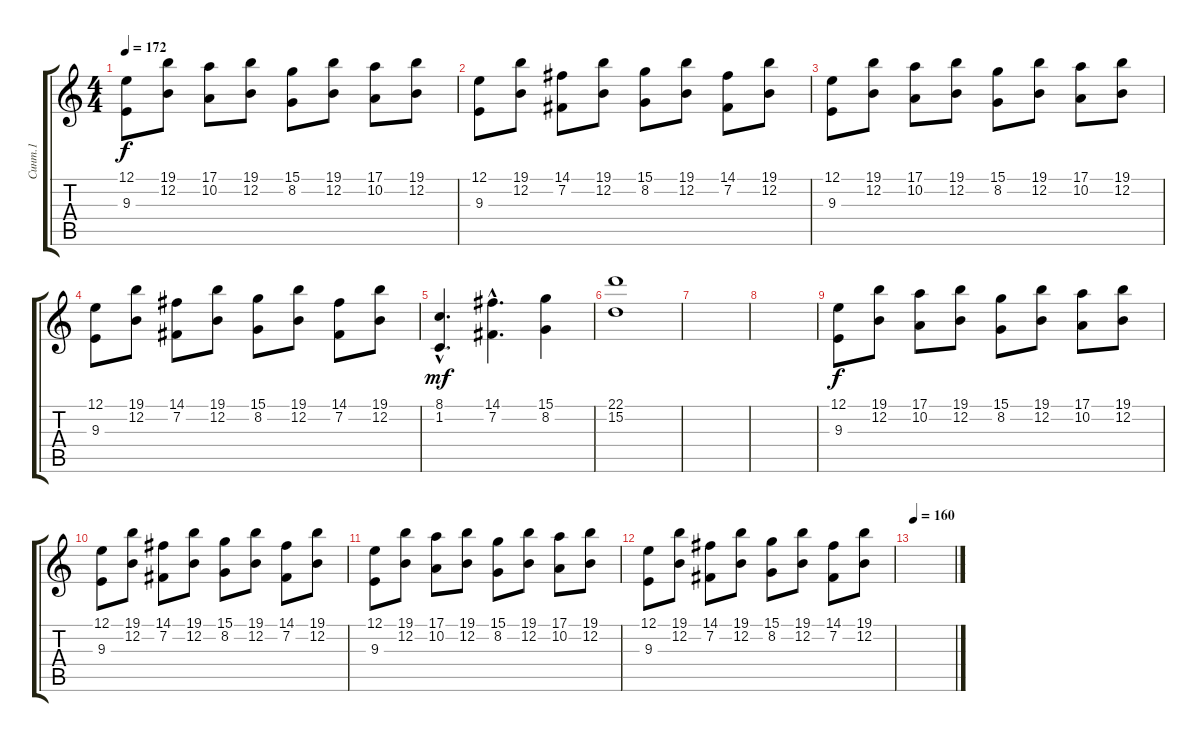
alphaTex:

\track ("Синт.1" "Синт.1") {instrument tubularbells}
\staff {score tabs}
\tuning (E4 B3 G3 D3 A2 E2) {hide}
\ts (4 4)
\tempo 172
\clef g2
\ks c
(12.1 9.3).8{dy f volume 7 balance 10 instrument stringensemble1} (19.1 12.2).8 (17.1 10.2).8 (19.1 12.2).8 (15.1 8.2).8 (19.1 12.2).8 (17.1 10.2).8 (19.1 12.2).8 |
(12.1 9.3).8 (19.1 12.2).8 (14.1 7.2).8 (19.1 12.2).8 (15.1 8.2).8 (19.1 12.2).8 (14.1 7.2).8 (19.1 12.2).8 |
(12.1 9.3).8 (19.1 12.2).8 (17.1 10.2).8 (19.1 12.2).8 (15.1 8.2).8 (19.1 12.2).8 (17.1 10.2).8 (19.1 12.2).8 |
(12.1 9.3).8 (19.1 12.2).8 (14.1 7.2).8 (19.1 12.2).8 (15.1 8.2).8 (19.1 12.2).8 (14.1 7.2).8 (19.1 12.2).8 |
(8.1{hac} 1.2{hac}).4{d dy mf volume 6 instrument glockenspiel} (14.1{hac} 7.2{hac}).4{d} (15.1 8.2).4 |
(22.1 15.2).1 |
|
|
(12.1 9.3).8{dy f volume 7 instrument stringensemble1} (19.1 12.2).8 (17.1 10.2).8 (19.1 12.2).8 (15.1 8.2).8 (19.1 12.2).8 (17.1 10.2).8 (19.1 12.2).8 |
(12.1 9.3).8 (19.1 12.2).8 (14.1 7.2).8 (19.1 12.2).8 (15.1 8.2).8 (19.1 12.2).8 (14.1 7.2).8 (19.1 12.2).8 |
(12.1 9.3).8 (19.1 12.2).8 (17.1 10.2).8 (19.1 12.2).8 (15.1 8.2).8 (19.1 12.2).8 (17.1 10.2).8 (19.1 12.2).8 |
(12.1 9.3).8 (19.1 12.2).8 (14.1 7.2).8 (19.1 12.2).8 (15.1 8.2).8 (19.1 12.2).8 (14.1 7.2).8 (19.1 12.2).8 |
\section ("" "")
\tempo 160
